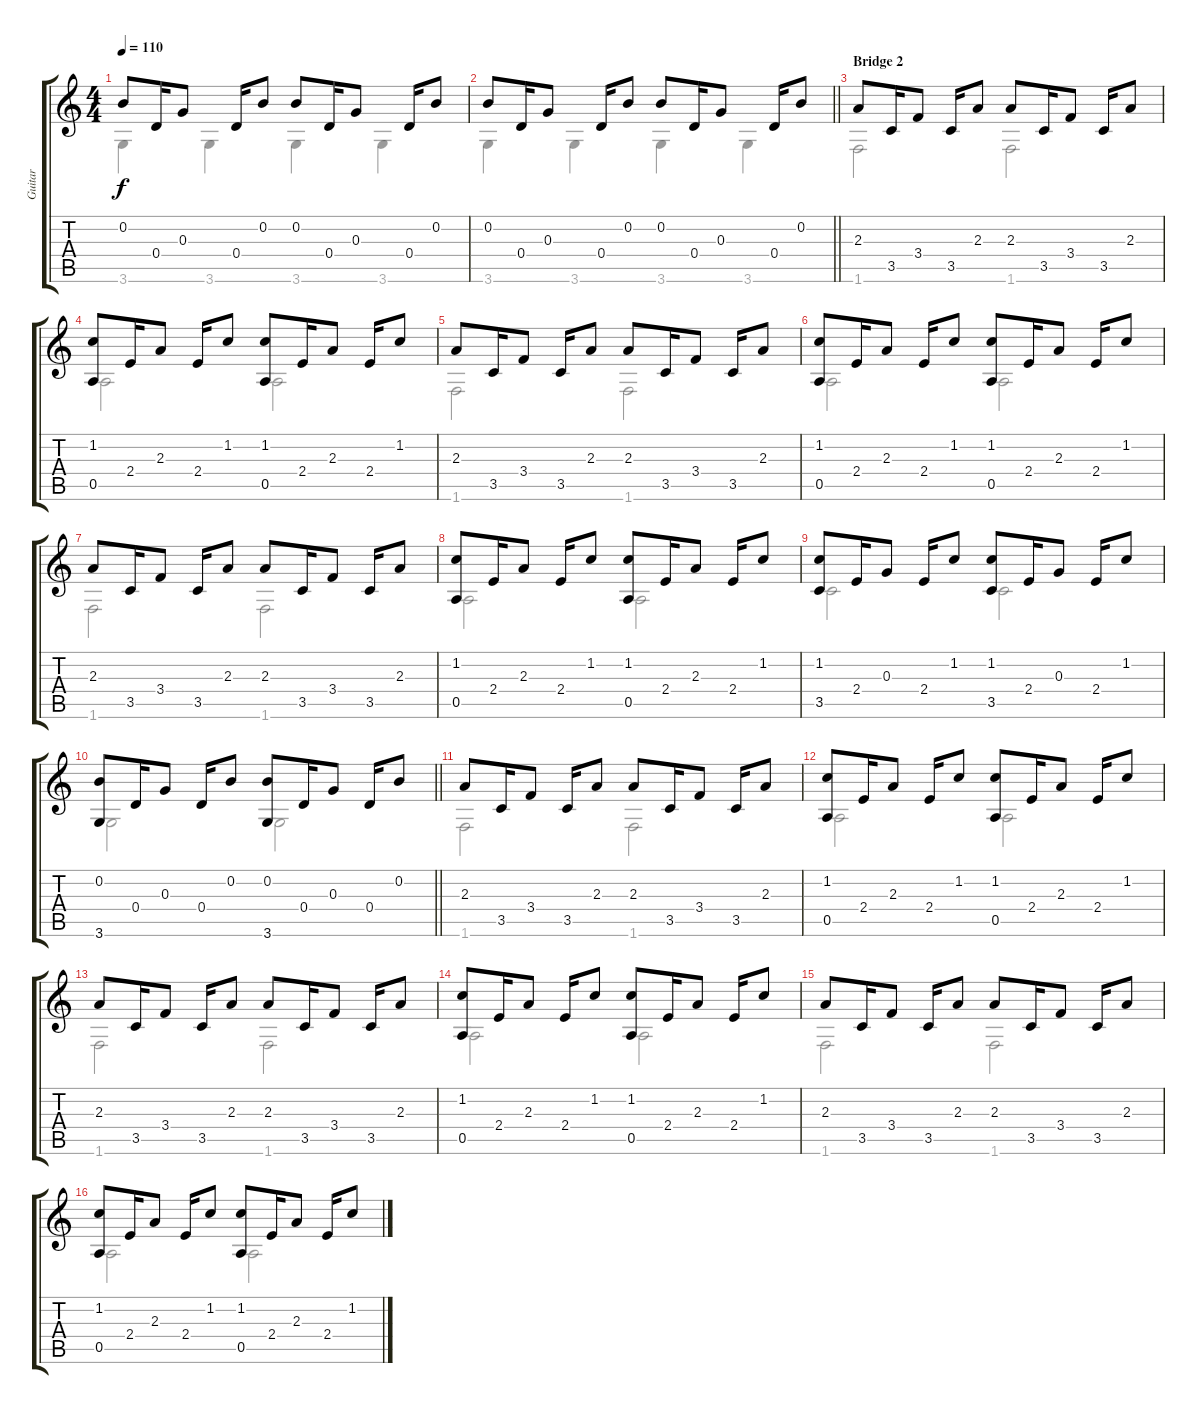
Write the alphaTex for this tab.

\track ("Guitar" "Guitar") {instrument acousticguitarnylon}
\staff {score tabs}
\tuning (E4 B3 G3 D3 A2 E2) {hide}
\voice
\ts (4 4)
\tempo 110
\clef g2
\ks c
0.2.8{dy f} 0.4.16 0.3.8 0.4.16 0.2.8 0.2.8 0.4.16 0.3.8 0.4.16 0.2.8 |
\barLineRight lightlight
0.2.8 0.4.16 0.3.8 0.4.16 0.2.8 0.2.8 0.4.16 0.3.8 0.4.16 0.2.8 |
\section ("" "Bridge 2")
2.3.8 3.5.16 3.4.8 3.5.16 2.3.8 2.3.8 3.5.16 3.4.8 3.5.16 2.3.8 |
(1.2 0.5).8 2.4.16 2.3.8 2.4.16 1.2.8 (1.2 0.5).8 2.4.16 2.3.8 2.4.16 1.2.8 |
2.3.8 3.5.16 3.4.8 3.5.16 2.3.8 2.3.8 3.5.16 3.4.8 3.5.16 2.3.8 |
(1.2 0.5).8 2.4.16 2.3.8 2.4.16 1.2.8 (1.2 0.5).8 2.4.16 2.3.8 2.4.16 1.2.8 |
2.3.8 3.5.16 3.4.8 3.5.16 2.3.8 2.3.8 3.5.16 3.4.8 3.5.16 2.3.8 |
(1.2 0.5).8 2.4.16 2.3.8 2.4.16 1.2.8 (1.2 0.5).8 2.4.16 2.3.8 2.4.16 1.2.8 |
(1.2 3.5).8 2.4.16 0.3.8 2.4.16 1.2.8 (1.2 3.5).8 2.4.16 0.3.8 2.4.16 1.2.8 |
\barLineRight lightlight
(0.2 3.6).8 0.4.16 0.3.8 0.4.16 0.2.8 (0.2 3.6).8 0.4.16 0.3.8 0.4.16 0.2.8 |
2.3.8 3.5.16 3.4.8 3.5.16 2.3.8 2.3.8 3.5.16 3.4.8 3.5.16 2.3.8 |
(1.2 0.5).8 2.4.16 2.3.8 2.4.16 1.2.8 (1.2 0.5).8 2.4.16 2.3.8 2.4.16 1.2.8 |
2.3.8 3.5.16 3.4.8 3.5.16 2.3.8 2.3.8 3.5.16 3.4.8 3.5.16 2.3.8 |
(1.2 0.5).8 2.4.16 2.3.8 2.4.16 1.2.8 (1.2 0.5).8 2.4.16 2.3.8 2.4.16 1.2.8 |
2.3.8 3.5.16 3.4.8 3.5.16 2.3.8 2.3.8 3.5.16 3.4.8 3.5.16 2.3.8 |
(1.2 0.5).8 2.4.16 2.3.8 2.4.16 1.2.8 (1.2 0.5).8 2.4.16 2.3.8 2.4.16 1.2.8
\voice
\clef g2
\ottava regular
\simile none
\ks c
3.6.4{dy f} 3.6.4 3.6.4 3.6.4 |
\barLineRight lightlight
3.6.4 3.6.4 3.6.4 3.6.4 |
1.6.2 1.6.2 |
0.5.2 0.5.2 |
1.6.2 1.6.2 |
0.5.2 0.5.2 |
1.6.2 1.6.2 |
0.5.2 0.5.2 |
3.5.2 3.5.2 |
\barLineRight lightlight
3.6.2 3.6.2 |
1.6.2 1.6.2 |
0.5.2 0.5.2 |
1.6.2 1.6.2 |
0.5.2 0.5.2 |
1.6.2 1.6.2 |
0.5.2 0.5.2
